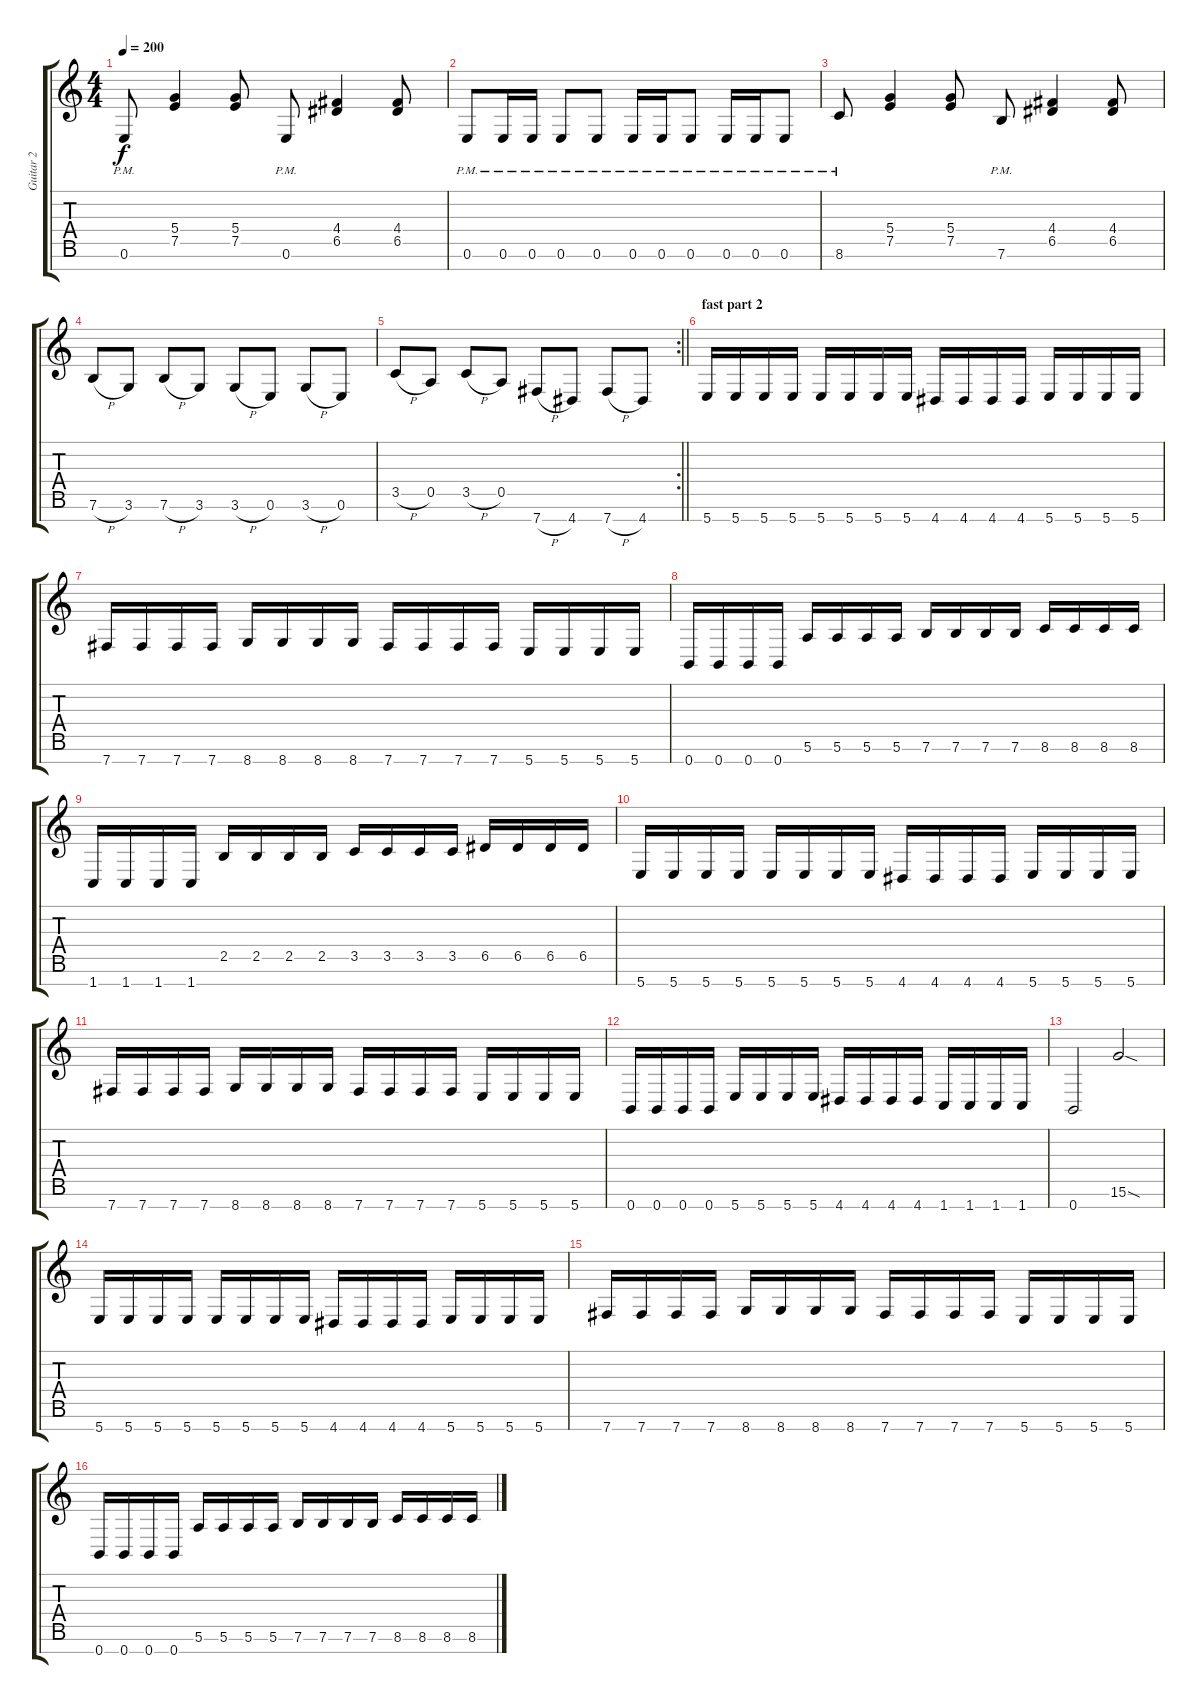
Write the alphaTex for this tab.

\track ("Guitar 2" "Guitar 2") {instrument distortionguitar}
\staff {score tabs}
\tuning (E4 B3 G3 D3 A2 E2 B1) {hide}
\ts (4 4)
\tempo 200
\clef g2
\ks c
0.6{pm}.8{dy f} (5.4 7.5).4 (5.4 7.5).8 0.6{pm}.8 (4.4 6.5).4 (4.4 6.5).8 |
0.6{pm}.8 0.6{pm}.16 0.6{pm}.16 0.6{pm}.8 0.6{pm}.8 0.6{pm}.16 0.6{pm}.16 0.6{pm}.8 0.6{pm}.16 0.6{pm}.16 0.6{pm}.8 |
8.6{pm}.8 (5.4 7.5).4 (5.4 7.5).8 7.6{pm}.8 (4.4 6.5).4 (4.4 6.5).8 |
7.6{h}.8 3.6.8 7.6{h}.8 3.6.8 3.6{h}.8 0.6.8 3.6{h}.8 0.6.8 |
\rc 2
\barLineRight lightlight
3.5{h}.8 0.5.8 3.5{h}.8 0.5.8 7.7{h}.8 4.7.8 7.7{h}.8 4.7.8 |
\section ("" "fast part 2")
5.7.16 5.7.16 5.7.16 5.7.16 5.7.16 5.7.16 5.7.16 5.7.16 4.7.16 4.7.16 4.7.16 4.7.16 5.7.16 5.7.16 5.7.16 5.7.16 |
7.7.16 7.7.16 7.7.16 7.7.16 8.7.16 8.7.16 8.7.16 8.7.16 7.7.16 7.7.16 7.7.16 7.7.16 5.7.16 5.7.16 5.7.16 5.7.16 |
0.7.16 0.7.16 0.7.16 0.7.16 5.6.16 5.6.16 5.6.16 5.6.16 7.6.16 7.6.16 7.6.16 7.6.16 8.6.16 8.6.16 8.6.16 8.6.16 |
1.7.16 1.7.16 1.7.16 1.7.16 2.5.16 2.5.16 2.5.16 2.5.16 3.5.16 3.5.16 3.5.16 3.5.16 6.5.16 6.5.16 6.5.16 6.5.16 |
5.7.16 5.7.16 5.7.16 5.7.16 5.7.16 5.7.16 5.7.16 5.7.16 4.7.16 4.7.16 4.7.16 4.7.16 5.7.16 5.7.16 5.7.16 5.7.16 |
7.7.16 7.7.16 7.7.16 7.7.16 8.7.16 8.7.16 8.7.16 8.7.16 7.7.16 7.7.16 7.7.16 7.7.16 5.7.16 5.7.16 5.7.16 5.7.16 |
0.7.16 0.7.16 0.7.16 0.7.16 5.7.16 5.7.16 5.7.16 5.7.16 4.7.16 4.7.16 4.7.16 4.7.16 1.7.16 1.7.16 1.7.16 1.7.16 |
0.7.2 15.6{sod}.2 |
5.7.16 5.7.16 5.7.16 5.7.16 5.7.16 5.7.16 5.7.16 5.7.16 4.7.16 4.7.16 4.7.16 4.7.16 5.7.16 5.7.16 5.7.16 5.7.16 |
7.7.16 7.7.16 7.7.16 7.7.16 8.7.16 8.7.16 8.7.16 8.7.16 7.7.16 7.7.16 7.7.16 7.7.16 5.7.16 5.7.16 5.7.16 5.7.16 |
0.7.16 0.7.16 0.7.16 0.7.16 5.6.16 5.6.16 5.6.16 5.6.16 7.6.16 7.6.16 7.6.16 7.6.16 8.6.16 8.6.16 8.6.16 8.6.16
